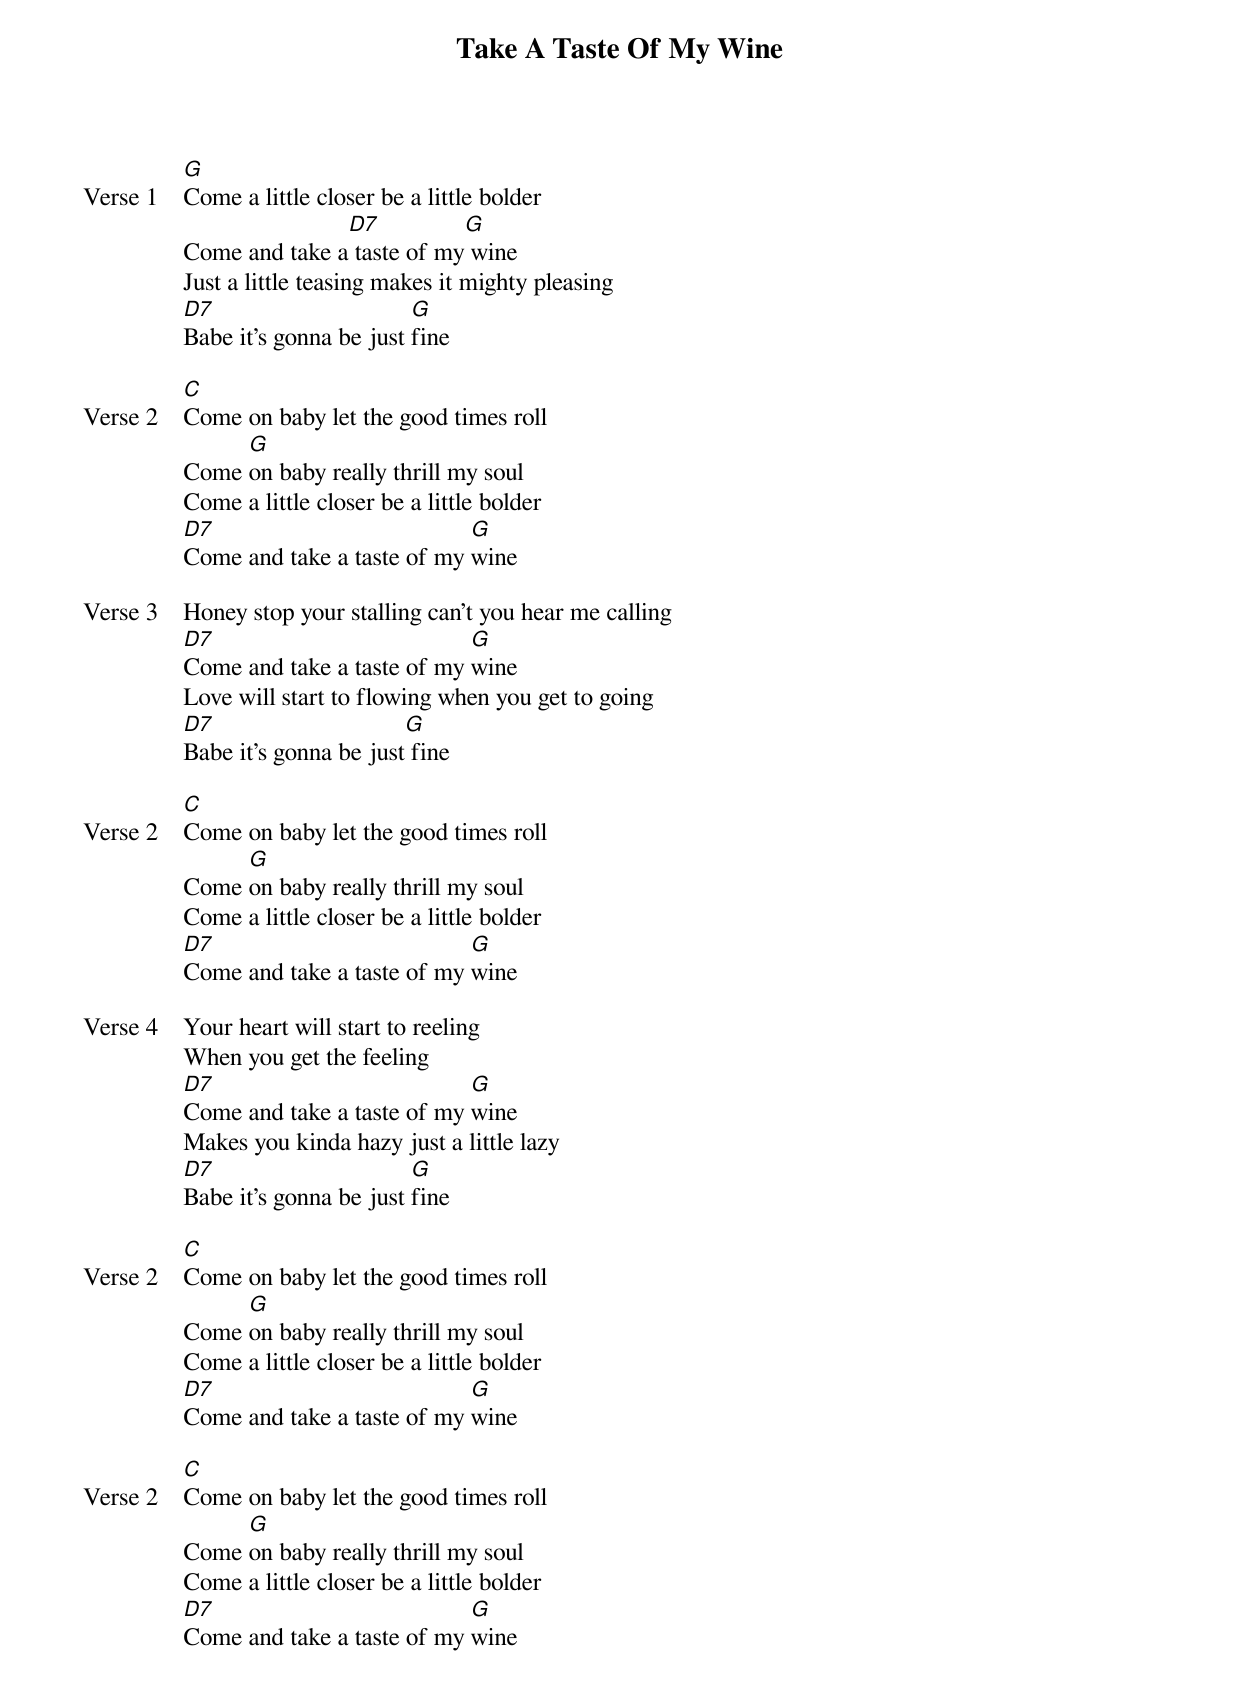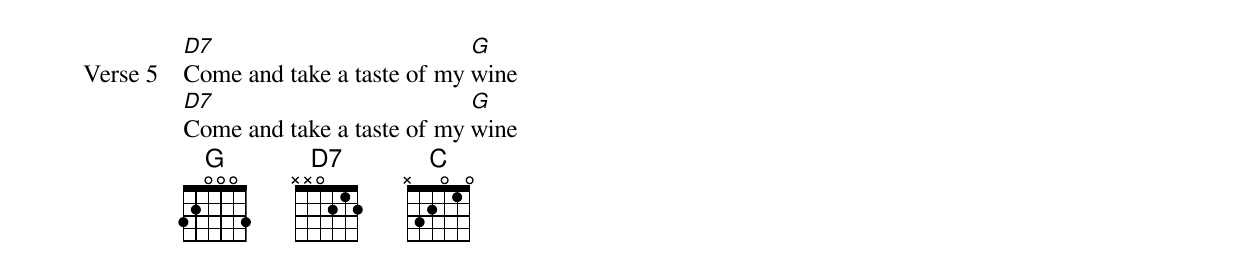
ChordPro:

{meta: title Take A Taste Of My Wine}
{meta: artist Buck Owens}
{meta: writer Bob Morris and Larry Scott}

{start_of_verse: Verse 1}
[G]Come a little closer be a little bolder
Come and take a[D7] taste of my[G] wine
Just a little teasing makes it mighty pleasing
[D7]Babe it's gonna be just [G]fine
{end_of_verse}

{start_of_verse: Verse 2}
[C]Come on baby let the good times roll
Come [G]on baby really thrill my soul
Come a little closer be a little bolder
[D7]Come and take a taste of my [G]wine
{end_of_verse}

{start_of_verse: Verse 3}
Honey stop your stalling can't you hear me calling
[D7]Come and take a taste of my [G]wine
Love will start to flowing when you get to going
[D7]Babe it's gonna be just[G] fine
{end_of_verse}

{start_of_verse: Verse 2}
[C]Come on baby let the good times roll
Come [G]on baby really thrill my soul
Come a little closer be a little bolder
[D7]Come and take a taste of my [G]wine
{end_of_verse}

{start_of_verse: Verse 4}
Your heart will start to reeling
When you get the feeling
[D7]Come and take a taste of my [G]wine
Makes you kinda hazy just a little lazy
[D7]Babe it's gonna be just [G]fine
{end_of_verse}

{start_of_verse: Verse 2}
[C]Come on baby let the good times roll
Come [G]on baby really thrill my soul
Come a little closer be a little bolder
[D7]Come and take a taste of my [G]wine
{end_of_verse}

{start_of_verse: Verse 2}
[C]Come on baby let the good times roll
Come [G]on baby really thrill my soul
Come a little closer be a little bolder
[D7]Come and take a taste of my [G]wine
{end_of_verse}

{start_of_verse: Verse 5}
[D7]Come and take a taste of my [G]wine
[D7]Come and take a taste of my [G]wine
{end_of_verse}
